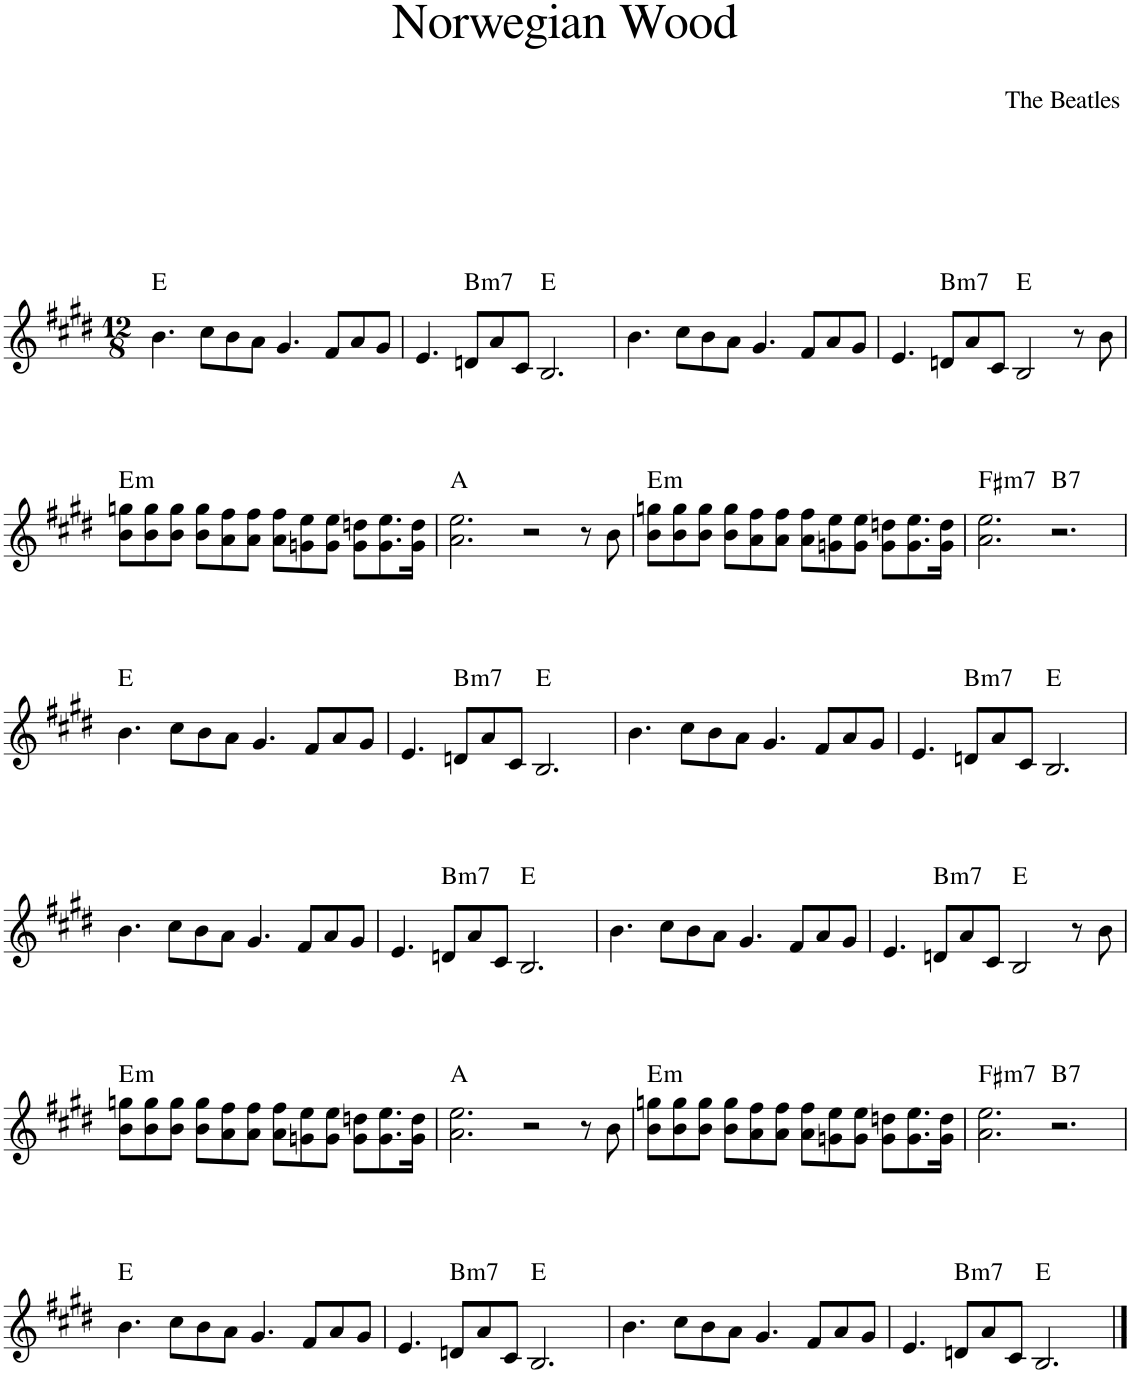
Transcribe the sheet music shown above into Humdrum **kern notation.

**kern	**harte
*part1	*part1
*staff1	*
*I"Piano	*
*I'Pno.	*
*clefG2	*
*k[f#c#g#d#]	*
*M12/8	*
=1	=1
4.b\	E:maj
8cc#\L	.
8b\	.
8a\J	.
4.g#/	.
8f#/L	.
8a/	.
8g#/J	.
=2	=2
4.e/	.
!	!LO:H:kt=m7
8dn/L	B:min7
8a/	.
8c#/J	.
2.B/	E:maj
=3	=3
4.b\	.
8cc#\L	.
8b\	.
8a\J	.
4.g#/	.
8f#/L	.
8a/	.
8g#/J	.
=4	=4
4.e/	.
!	!LO:H:kt=m7
8dn/L	B:min7
8a/	.
8c#/J	.
2B/	E:maj
8r	.
8b\	.
!!LO:LB:g=z
=5	=5
!	!LO:H:kt=m
8b\ 8ggn\L	E:min
8b\ 8gg\	.
8b\ 8gg\J	.
8b\ 8gg\L	.
8a\ 8ff#\	.
8a\ 8ff#\J	.
8a\ 8ff#\L	.
8gn\ 8ee\	.
8g\ 8ee\J	.
8g\ 8ddn\L	.
8.g\ 8.ee\	.
16g\ 16dd\Jk	.
=6	=6
2.a\ 2.ee\	A:maj
2r	.
8r	.
8b\	.
=7	=7
!	!LO:H:kt=m
8b\ 8ggn\L	E:min
8b\ 8gg\	.
8b\ 8gg\J	.
8b\ 8gg\L	.
8a\ 8ff#\	.
8a\ 8ff#\J	.
8a\ 8ff#\L	.
8gn\ 8ee\	.
8g\ 8ee\J	.
8g\ 8ddn\L	.
8.g\ 8.ee\	.
16g\ 16dd\Jk	.
=8	=8
!	!LO:H:kt=m7
2.a\ 2.ee\	F#:min7
!	!LO:H:kt=7
2.r	B:7
!!LO:LB:g=z
=9	=9
4.b\	E:maj
8cc#\L	.
8b\	.
8a\J	.
4.g#/	.
8f#/L	.
8a/	.
8g#/J	.
=10	=10
4.e/	.
!	!LO:H:kt=m7
8dn/L	B:min7
8a/	.
8c#/J	.
2.B/	E:maj
=11	=11
4.b\	.
8cc#\L	.
8b\	.
8a\J	.
4.g#/	.
8f#/L	.
8a/	.
8g#/J	.
=12	=12
4.e/	.
!	!LO:H:kt=m7
8dn/L	B:min7
8a/	.
8c#/J	.
2.B/	E:maj
!!LO:LB:g=z
=13	=13
4.b\	.
8cc#\L	.
8b\	.
8a\J	.
4.g#/	.
8f#/L	.
8a/	.
8g#/J	.
=14	=14
4.e/	.
!	!LO:H:kt=m7
8dn/L	B:min7
8a/	.
8c#/J	.
2.B/	E:maj
=15	=15
4.b\	.
8cc#\L	.
8b\	.
8a\J	.
4.g#/	.
8f#/L	.
8a/	.
8g#/J	.
=16	=16
4.e/	.
!	!LO:H:kt=m7
8dn/L	B:min7
8a/	.
8c#/J	.
2B/	E:maj
8r	.
8b\	.
!!LO:LB:g=z
=17	=17
!	!LO:H:kt=m
8b\ 8ggn\L	E:min
8b\ 8gg\	.
8b\ 8gg\J	.
8b\ 8gg\L	.
8a\ 8ff#\	.
8a\ 8ff#\J	.
8a\ 8ff#\L	.
8gn\ 8ee\	.
8g\ 8ee\J	.
8g\ 8ddn\L	.
8.g\ 8.ee\	.
16g\ 16dd\Jk	.
=18	=18
2.a\ 2.ee\	A:maj
2r	.
8r	.
8b\	.
=19	=19
!	!LO:H:kt=m
8b\ 8ggn\L	E:min
8b\ 8gg\	.
8b\ 8gg\J	.
8b\ 8gg\L	.
8a\ 8ff#\	.
8a\ 8ff#\J	.
8a\ 8ff#\L	.
8gn\ 8ee\	.
8g\ 8ee\J	.
8g\ 8ddn\L	.
8.g\ 8.ee\	.
16g\ 16dd\Jk	.
=20	=20
!	!LO:H:kt=m7
2.a\ 2.ee\	F#:min7
!	!LO:H:kt=7
2.r	B:7
!!LO:LB:g=z
=21	=21
4.b\	E:maj
8cc#\L	.
8b\	.
8a\J	.
4.g#/	.
8f#/L	.
8a/	.
8g#/J	.
=22	=22
4.e/	.
!	!LO:H:kt=m7
8dn/L	B:min7
8a/	.
8c#/J	.
2.B/	E:maj
=23	=23
4.b\	.
8cc#\L	.
8b\	.
8a\J	.
4.g#/	.
8f#/L	.
8a/	.
8g#/J	.
=24	=24
4.e/	.
!	!LO:H:kt=m7
8dn/L	B:min7
8a/	.
8c#/J	.
2.B/	E:maj
==	==
*-	*-
